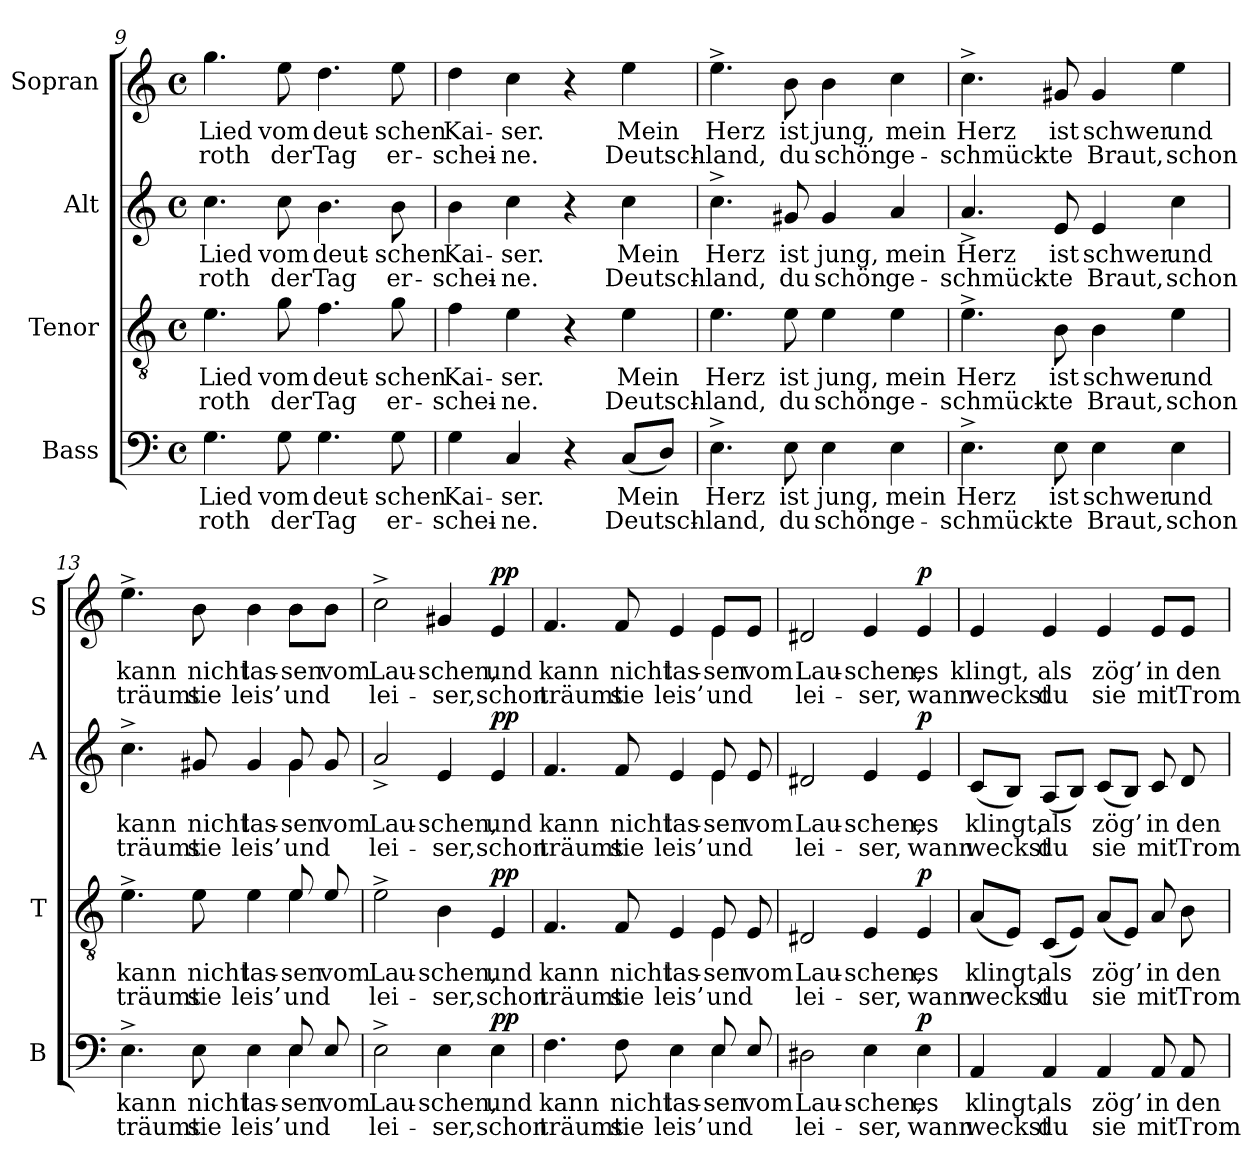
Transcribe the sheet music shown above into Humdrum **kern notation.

**kern	**text	**text	**dynam	**kern	**text	**text	**dynam	**kern	**text	**text	**dynam	**kern	**text	**text	**dynam
*part4	*part4	*part4	*part4	*part3	*part3	*part3	*part3	*part2	*part2	*part2	*part2	*part1	*part1	*part1	*part1
*staff4	*staff4	*staff4	*staff4	*staff3	*staff3	*staff3	*staff3	*staff2	*staff2	*staff2	*staff2	*staff1	*staff1	*staff1	*staff1
*I"Bass	*	*	*	*I"Tenor	*	*	*	*I"Alt	*	*	*	*I"Sopran	*	*	*
*I'B	*	*	*	*I'T	*	*	*	*I'A	*	*	*	*I'S	*	*	*
*clefF4	*	*	*	*clefGv2	*	*	*	*clefG2	*	*	*	*clefG2	*	*	*
*k[]	*	*	*	*k[]	*	*	*	*k[]	*	*	*	*k[]	*	*	*
*a:	*	*	*	*a:	*	*	*	*a:	*	*	*	*a:	*	*	*
*M4/4	*	*	*	*M4/4	*	*	*	*M4/4	*	*	*	*M4/4	*	*	*
*met(c)	*	*	*	*met(c)	*	*	*	*met(c)	*	*	*	*met(c)	*	*	*
=9	=9	=9	=9	=9	=9	=9	=9	=9	=9	=9	=9	=9	=9	=9	=9
4.G	Lied	roth	.	4.e	Lied	roth	.	4.cc	Lied	roth	.	4.gg	Lied	roth	.
8G	vom	der	.	8g	vom	der	.	8cc	vom	der	.	8ee	vom	der	.
4.G	deut-	Tag	.	4.f	deut-	Tag	.	4.b	deut-	Tag	.	4.dd	deut-	Tag	.
8G	-schen	er-	.	8g	-schen	er-	.	8b	-schen	er-	.	8ee	-schen	er-	.
=10	=10	=10	=10	=10	=10	=10	=10	=10	=10	=10	=10	=10	=10	=10	=10
4G	Kai-	-schei-	.	4f	Kai-	-schei-	.	4b	Kai-	-schei-	.	4dd	Kai-	-schei-	.
4C	-ser.	-ne.	.	4e	-ser.	-ne.	.	4cc	-ser.	-ne.	.	4cc	-ser.	-ne.	.
4r	.	.	.	4r	.	.	.	4r	.	.	.	4r	.	.	.
(8CL	Mein	Deutsch-	.	4e	Mein	Deutsch-	.	4cc	Mein	Deutsch-	.	4ee	Mein	Deutsch-	.
8DJ)	.	.	.	.	.	.	.	.	.	.	.	.	.	.	.
=11	=11	=11	=11	=11	=11	=11	=11	=11	=11	=11	=11	=11	=11	=11	=11
4.E^	Herz	-land,	.	4.e	Herz	-land,	.	4.cc^	Herz	-land,	.	4.ee^	Herz	-land,	.
8E	ist	du	.	8e	ist	du	.	8g#X	ist	du	.	8b	ist	du	.
4E	jung,	schön	.	4e	jung,	schön	.	4g#	jung,	schön	.	4b	jung,	schön	.
4E	mein	ge-	.	4e	mein	ge-	.	4a	mein	ge-	.	4cc	mein	ge-	.
=12	=12	=12	=12	=12	=12	=12	=12	=12	=12	=12	=12	=12	=12	=12	=12
4.E^	Herz	-schmück-	.	4.e^	Herz	-schmück-	.	4.a^	Herz	-schmück-	.	4.cc^	Herz	-schmück-	.
8E	ist	-te	.	8B	ist	-te	.	8e	ist	-te	.	8g#X	ist	-te	.
4E	schwer	Braut,	.	4B	schwer	Braut,	.	4e	schwer	Braut,	.	4g#	schwer	Braut,	.
4E	und	schon	.	4e	und	schon	.	4cc	und	schon	.	4ee	und	schon	.
=13	=13	=13	=13	=13	=13	=13	=13	=13	=13	=13	=13	=13	=13	=13	=13
*^	*	*	*	*^	*	*	*	*^	*	*	*	*^	*	*	*
4.E^	2.ryy	kann	träumt	.	4.e^	2.ryy	kann	träumt	.	4.cc^	2.ryy	kann	träumt	.	4.ee^	2.ryy	kann	träumt	.
8E	.	nicht	sie	.	8e	.	nicht	sie	.	8g#X	.	nicht	sie	.	8b	.	nicht	sie	.
4E	.	las-	leis’	.	4e	.	las-	leis’	.	4g#	.	las-	leis’	.	4b	.	las-	leis’	.
8E	4E	-sen	und	.	8e	4e	-sen	und	.	8g#	4g#	-sen	und	.	8b\L	4b	-sen	und	.
8E	.	vom	.	.	8e	.	vom	.	.	8g#	.	vom	.	.	8b\J	.	vom	.	.
*v	*v	*	*	*	*	*	*	*	*	*v	*v	*	*	*	*v	*v	*	*	*
*	*	*	*	*v	*v	*	*	*	*	*	*	*	*	*	*	*
=14	=14	=14	=14	=14	=14	=14	=14	=14	=14	=14	=14	=14	=14	=14	=14
2E^	Lau-	lei-	.	2e^	Lau-	lei-	.	2a^	Lau-	lei-	.	2cc^	Lau-	lei-	.
4E	-schen,	-ser,	.	4B	-schen,	-ser,	.	4e	-schen,	-ser,	.	4g#X	-schen,	-ser,	.
!	!	!	!LO:DY:a	!	!	!	!LO:DY:a	!	!	!	!LO:DY:a	!	!	!	!LO:DY:a
4E	und	schon	pp	4E	und	schon	pp	4e	und	schon	pp	4e	und	schon	pp
=15	=15	=15	=15	=15	=15	=15	=15	=15	=15	=15	=15	=15	=15	=15	=15
*^	*	*	*	*^	*	*	*	*^	*	*	*	*^	*	*	*
4.F	2.ryy	kann	träumt	.	4.F	2.ryy	kann	träumt	.	4.f	2.ryy	kann	träumt	.	4.f	2.ryy	kann	träumt	.
8F	.	nicht	sie	.	8F	.	nicht	sie	.	8f	.	nicht	sie	.	8f	.	nicht	sie	.
4E	.	las-	leis’	.	4E	.	las-	leis’	.	4e	.	las-	leis’	.	4e	.	las-	leis’	.
8E	4E	-sen	und	.	8E	4E	-sen	und	.	8e	4e	-sen	und	.	8e/L	4e	-sen	und	.
8E	.	vom	.	.	8E	.	vom	.	.	8e	.	vom	.	.	8e/J	.	vom	.	.
*v	*v	*	*	*	*	*	*	*	*	*v	*v	*	*	*	*v	*v	*	*	*
*	*	*	*	*v	*v	*	*	*	*	*	*	*	*	*	*	*
=16	=16	=16	=16	=16	=16	=16	=16	=16	=16	=16	=16	=16	=16	=16	=16
2D#X	Lau-	lei-	.	2D#X	Lau-	lei-	.	2d#X	Lau-	lei-	.	2d#X	Lau-	lei-	.
4E	-schen,	-ser,	.	4E	-schen,	-ser,	.	4e	-schen,	-ser,	.	4e	-schen,	-ser,	.
!	!	!	!LO:DY:a	!	!	!	!LO:DY:a	!	!	!	!LO:DY:a	!	!	!	!LO:DY:a
4E	es	wann	p	4E	es	wann	p	4e	es	wann	p	4e	es	wann	p
=17	=17	=17	=17	=17	=17	=17	=17	=17	=17	=17	=17	=17	=17	=17	=17
4AA	klingt,	weckst	.	(8AL	klingt,	weckst	.	(8cL	klingt,	weckst	.	4e	klingt,	weckst	.
.	.	.	.	8EJ)	.	.	.	8BJ)	.	.	.	.	.	.	.
4AA	als	du	.	(8CL	als	du	.	(8AL	als	du	.	4e	als	du	.
.	.	.	.	8EJ)	.	.	.	8BJ)	.	.	.	.	.	.	.
4AA	zög’	sie	.	(8AL	zög’	sie	.	(8cL	zög’	sie	.	4e	zög’	sie	.
.	.	.	.	8EJ)	.	.	.	8BJ)	.	.	.	.	.	.	.
8AA	in	mit	.	8A	in	mit	.	8c	in	mit	.	8e/L	in	mit	.
8AA	den	Trom-	.	8B	den	Trom-	.	8d	den	Trom-	.	8e/J	den	Trom-	.
=	=	=	=	=	=	=	=	=	=	=	=	=	=	=	=
*-	*-	*-	*-	*-	*-	*-	*-	*-	*-	*-	*-	*-	*-	*-	*-
